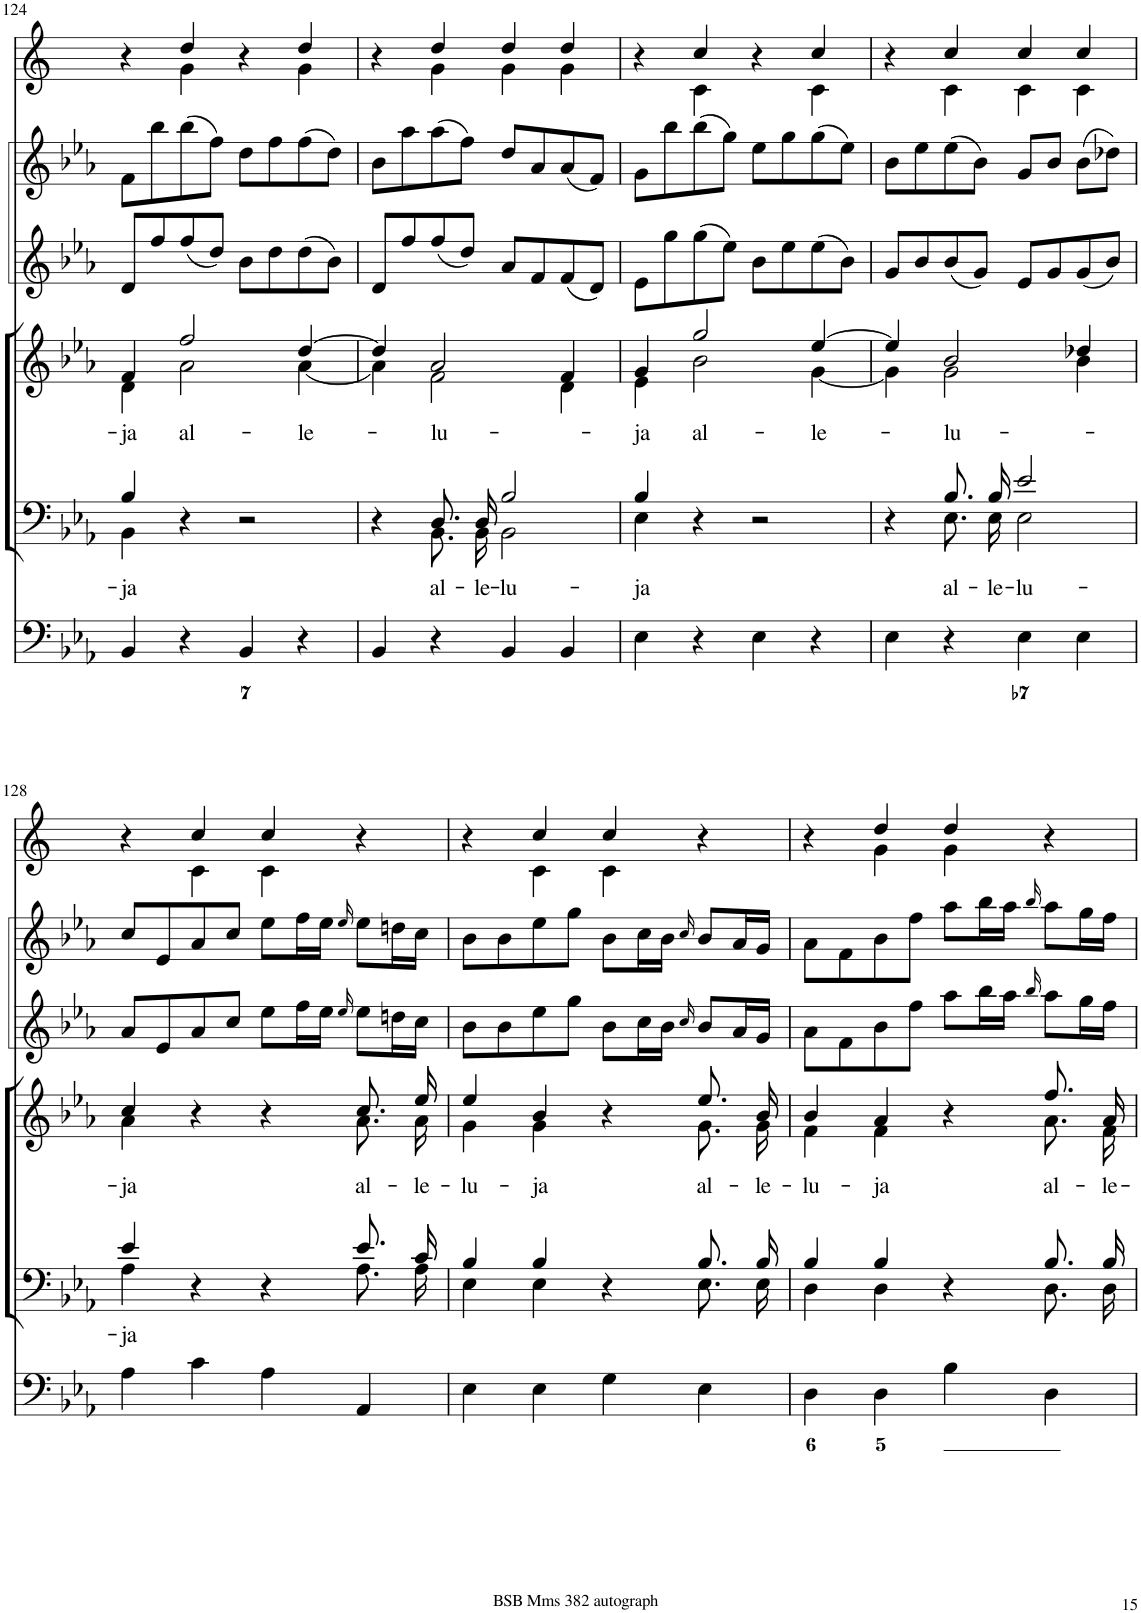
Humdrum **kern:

**kern	**kern	**text	**kern	**text	**kern	**kern	**kern
*part6	*part5	*part5	*part4	*part4	*part3	*part2	*part1
*staff6	*staff5	*staff5	*staff4	*staff4	*staff3	*staff2	*staff1
*I"Organ	*I"Voice	*	*I"Voice	*	*I"Violin	*I"Violini	*I"Corni in Eb
*	*	*	*	*	*I'Vln	*I'Vln	*
!!LO:PB:g=z
*clefF4	*clefF4	*	*clefG2	*	*clefG2	*clefG2	*clefG2
*	*	*	*	*	*	*	*Trd5c9
*k[b-e-a-]	*k[b-e-a-]	*	*k[b-e-a-]	*	*k[b-e-a-]	*k[b-e-a-]	*k[]
*M2/2	*M2/2	*	*M2/2	*	*M2/2	*M2/2	*M2/2
*met(c|)	*met(c|)	*	*met(c|)	*	*met(c|)	*met(c|)	*met(c|)
=124	=124	=124	=124	=124	=124	=124	=124
!	!	!LO:LY:b	!	!LO:LY:b	!	!	!
*	*^	*	*^	*	*	*	*^
4BB-/	4B-/	4BB-\	-ja	4f/	4d\	-ja	8d/L	8f\L	4r	4ryy
.	.	.	.	.	.	.	8ff/	8bb-\	.	.
!	!	!	!	!	!	!LO:LY:b	!	!	!	!
4r	4r	2.ryy	.	2ff/	2a-\	al-	(8ff/	(8bb-\	4dd/	4g\
.	.	.	.	.	.	.	8dd/J)	8ff\J)	.	.
4BB-/	2r	.	.	.	.	.	8b-\L	8dd\L	4r	4ryy
.	.	.	.	.	.	.	8dd\	8ff\	.	.
!	!	!	!	!	!	!LO:LY:b	!	!	!	!
4r	.	.	.	[4dd/	[4a-\	-le-	(8dd\	(8ff\	4dd/	4g\
.	.	.	.	.	.	.	8b-\J)	8dd\J)	.	.
=125	=125	=125	=125	=125	=125	=125	=125	=125	=125	=125
4BB-/	4r	4ryy	.	4dd/]	4a-\]	.	8d/L	8b-\L	4r	4ryy
.	.	.	.	.	.	.	8ff/	8aa-\	.	.
!	!	!	!LO:LY:b	!	!	!LO:LY:b	!	!	!	!
4r	8.D/L	8.BB-\L	al-	2a-/	2f\	-lu-	(8ff/	(8aa-\	4dd/	4g\
.	.	.	.	.	.	.	8dd/J)	8ff\J)	.	.
!	!	!	!LO:LY:b	!	!	!	!	!	!	!
.	16D/Jk	16BB-\Jk	-le-	.	.	.	.	.	.	.
!	!	!	!LO:LY:b	!	!	!	!	!	!	!
4BB-/	2B-/	2BB-\	-lu-	.	.	.	8a-/L	8dd/L	4dd/	4g\
.	.	.	.	.	.	.	8f/	8a-/	.	.
4BB-/	.	.	.	4f/	4d\	.	(8f/	(8a-/	4dd/	4g\
.	.	.	.	.	.	.	8d/J)	8f/J)	.	.
=126	=126	=126	=126	=126	=126	=126	=126	=126	=126	=126
!	!	!	!LO:LY:b	!	!	!LO:LY:b	!	!	!	!
4E-\	4B-/	4E-\	-ja	4g/	4e-\	-ja	8e-\L	8g\L	4r	4ryy
.	.	.	.	.	.	.	8gg\	8bb-\	.	.
!	!	!	!	!	!	!LO:LY:b	!	!	!	!
4r	4r	2.ryy	.	2gg/	2b-\	al-	(8gg\	(8bb-\	4cc/	4c\
.	.	.	.	.	.	.	8ee-\J)	8gg\J)	.	.
4E-\	2r	.	.	.	.	.	8b-\L	8ee-\L	4r	4ryy
.	.	.	.	.	.	.	8ee-\	8gg\	.	.
!	!	!	!	!	!	!LO:LY:b	!	!	!	!
4r	.	.	.	[4ee-/	[4g\	-le-	(8ee-\	(8gg\	4cc/	4c\
.	.	.	.	.	.	.	8b-\J)	8ee-\J)	.	.
=127	=127	=127	=127	=127	=127	=127	=127	=127	=127	=127
4E-\	4r	4ryy	.	4ee-/]	4g\]	.	8g/L	8b-\L	4r	4ryy
.	.	.	.	.	.	.	8b-/	8ee-\	.	.
!	!	!	!LO:LY:b	!	!	!LO:LY:b	!	!	!	!
4r	8.B-/L	8.E-\L	al-	2b-/	2g\	-lu-	(8b-/	(8ee-\	4cc/	4c\
.	.	.	.	.	.	.	8g/J)	8b-\J)	.	.
!	!	!	!LO:LY:b	!	!	!	!	!	!	!
.	16B-/Jk	16E-\Jk	-le-	.	.	.	.	.	.	.
!	!	!	!LO:LY:b	!	!	!	!	!	!	!
4E-\	2e-/	2E-\	-lu-	.	.	.	8e-/L	8g/L	4cc/	4c\
.	.	.	.	.	.	.	8g/	8b-/J	.	.
4E-\	.	.	.	4dd-X/	4b-\	.	(8g/	(8b-\L	4cc/	4c\
.	.	.	.	.	.	.	8b-/J)	8dd-X\J)	.	.
!!LO:LB:g=z	!!
=128	=128	=128	=128	=128	=128	=128	=128	=128	=128	=128
!	!	!	!LO:LY:b	!	!	!LO:LY:b	!	!	!	!
4A-\	4e-/	4A-\	-ja	4cc/	4a-\	-ja	8a-/L	8cc/L	4r	4ryy
.	.	.	.	.	.	.	8e-/	8e-/	.	.
4c\	4r	2ryy	.	4r	2ryy	.	8a-/	8a-/	4cc/	4c\
.	.	.	.	.	.	.	8cc/J	8cc/J	.	.
4A-\	4r	.	.	4r	.	.	8ee-\L	8ee-\L	4cc/	4c\
.	.	.	.	.	.	.	16ff\L	16ff\L	.	.
.	.	.	.	.	.	.	16ee-\JJ	16ee-\JJ	.	.
.	.	.	.	.	.	.	16qee-/	16qee-/	.	.
!	!	!	!	!	!	!LO:LY:b	!	!	!	!
4AA-/	8.e-/L	8.A-\L	.	8.cc/L	8.a-\L	al-	8ee-\L	8ee-\L	4r	4ryy
.	.	.	.	.	.	.	16ddn\L	16ddn\L	.	.
!	!	!	!	!	!	!LO:LY:b	!	!	!	!
.	16c/Jk	16A-\Jk	.	16ee-/Jk	16a-\Jk	-le-	16cc\JJ	16cc\JJ	.	.
=129	=129	=129	=129	=129	=129	=129	=129	=129	=129	=129
!	!	!	!	!	!	!LO:LY:b	!	!	!	!
4E-\	4B-/	4E-\	.	4ee-/	4g\	-lu-	8b-\L	8b-\L	4r	4ryy
.	.	.	.	.	.	.	8b-\	8b-\	.	.
!	!	!	!	!	!	!LO:LY:b	!	!	!	!
4E-\	4B-/	4E-\	.	4b-/	4g\	-ja	8ee-\	8ee-\	4cc/	4c\
.	.	.	.	.	.	.	8gg\J	8gg\J	.	.
4G\	4r	4ryy	.	4r	4ryy	.	8b-\L	8b-\L	4cc/	4c\
.	.	.	.	.	.	.	16cc\L	16cc\L	.	.
.	.	.	.	.	.	.	16b-\JJ	16b-\JJ	.	.
.	.	.	.	.	.	.	16qcc/	16qcc/	.	.
!	!	!	!	!	!	!LO:LY:b	!	!	!	!
4E-\	8.B-/L	8.E-\L	.	8.ee-/L	8.g\L	al-	8b-/L	8b-/L	4r	4ryy
.	.	.	.	.	.	.	16a-/L	16a-/L	.	.
!	!	!	!	!	!	!LO:LY:b	!	!	!	!
.	16B-/Jk	16E-\Jk	.	16b-/Jk	16g\Jk	-le-	16g/JJ	16g/JJ	.	.
=130	=130	=130	=130	=130	=130	=130	=130	=130	=130	=130
!	!	!	!	!	!	!LO:LY:b	!	!	!	!
4D\	4B-/	4D\	.	4b-/	4f\	-lu-	8a-\L	8a-\L	4r	4ryy
.	.	.	.	.	.	.	8f\	8f\	.	.
!	!	!	!	!	!	!LO:LY:b	!	!	!	!
4D\	4B-/	4D\	.	4a-/	4f\	-ja	8b-\	8b-\	4dd/	4g\
.	.	.	.	.	.	.	8ff\J	8ff\J	.	.
4B-\	4r	4ryy	.	4r	4ryy	.	8aa-\L	8aa-\L	4dd/	4g\
.	.	.	.	.	.	.	16bb-\L	16bb-\L	.	.
.	.	.	.	.	.	.	16aa-\JJ	16aa-\JJ	.	.
.	.	.	.	.	.	.	16qbb-/	16qbb-/	.	.
!	!	!	!	!	!	!LO:LY:b	!	!	!	!
4D\	8.B-/L	8.D\L	.	8.ff/L	8.a-\L	al-	8aa-\L	8aa-\L	4r	4ryy
.	.	.	.	.	.	.	16gg\L	16gg\L	.	.
!	!	!	!	!	!	!LO:LY:b	!	!	!	!
.	16B-/Jk	16D\Jk	.	16a-/Jk	16f\Jk	-le-	16ff\JJ	16ff\JJ	.	.
*	*v	*v	*	*	*	*	*	*	*v	*v
*	*	*	*v	*v	*	*	*	*
=	=	=	=	=	=	=	=
*-	*-	*-	*-	*-	*-	*-	*-
